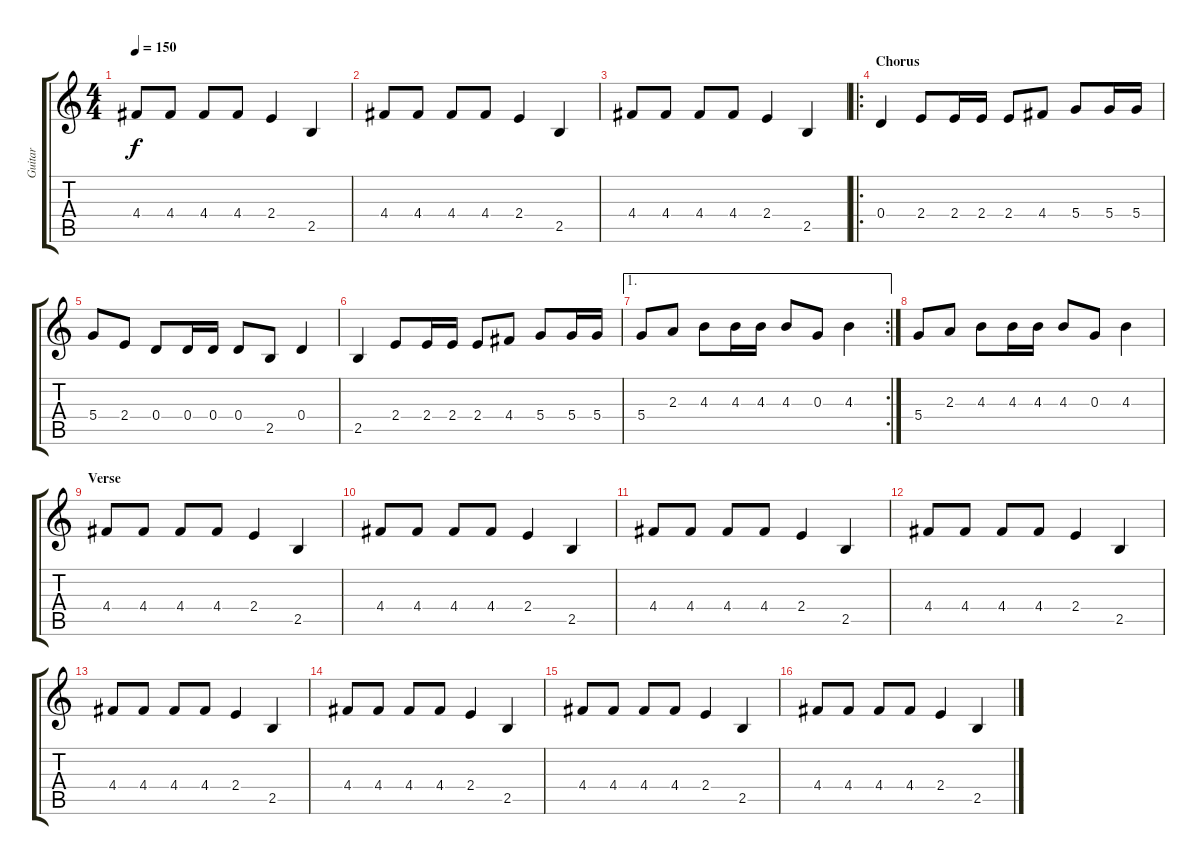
\track ("Guitar" "Guitar") {instrument distortionguitar}
\staff {score tabs}
\tuning (E4 B3 G3 D3 A2 E2) {hide}
\ts (4 4)
\tempo 150
\clef g2
\ks c
4.4.8{dy f} 4.4.8 4.4.8 4.4.8 2.4.4 2.5.4 |
4.4.8 4.4.8 4.4.8 4.4.8 2.4.4 2.5.4 |
4.4.8 4.4.8 4.4.8 4.4.8 2.4.4 2.5.4 |
\ro
\section ("" "Chorus")
0.4.4 2.4.8 2.4.16 2.4.16 2.4.8 4.4.8 5.4.8 5.4.16 5.4.16 |
5.4.8 2.4.8 0.4.8 0.4.16 0.4.16 0.4.8 2.5.8 0.4.4 |
2.5.4 2.4.8 2.4.16 2.4.16 2.4.8 4.4.8 5.4.8 5.4.16 5.4.16 |
\ae 1
\rc 2
5.4.8 2.3.8 4.3.8 4.3.16 4.3.16 4.3.8 0.3.8 4.3.4 |
5.4.8 2.3.8 4.3.8 4.3.16 4.3.16 4.3.8 0.3.8 4.3.4 |
\section ("" "Verse")
4.4.8 4.4.8 4.4.8 4.4.8 2.4.4 2.5.4 |
4.4.8 4.4.8 4.4.8 4.4.8 2.4.4 2.5.4 |
4.4.8 4.4.8 4.4.8 4.4.8 2.4.4 2.5.4 |
4.4.8 4.4.8 4.4.8 4.4.8 2.4.4 2.5.4 |
4.4.8 4.4.8 4.4.8 4.4.8 2.4.4 2.5.4 |
4.4.8 4.4.8 4.4.8 4.4.8 2.4.4 2.5.4 |
4.4.8 4.4.8 4.4.8 4.4.8 2.4.4 2.5.4 |
4.4.8 4.4.8 4.4.8 4.4.8 2.4.4 2.5.4
